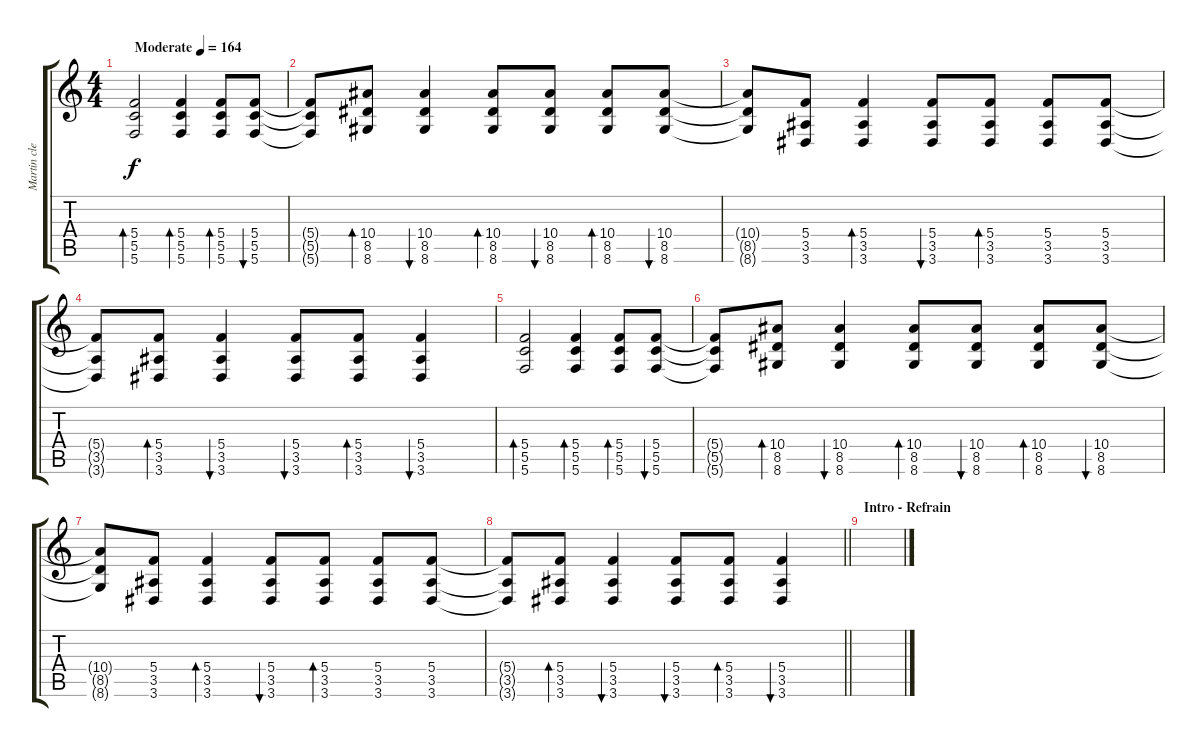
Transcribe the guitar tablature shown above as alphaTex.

\track ("Martin clean" "Martin cle") {instrument acousticguitarsteel}
\staff {score tabs}
\tuning (D4 A3 F3 C3 G2 C2) {hide}
\ts (4 4)
\tempo (164 "Moderate")
\clef g2
\ks c
(5.4 5.5 5.6).2{bd 120 dy f instrument acousticguitarsteel} (5.4 5.5 5.6).4{bd 120} (5.4 5.5 5.6).8{bd 120} (5.4 5.5 5.6).8{bu 120} |
(5.4{t} 5.5{t} 5.6{t}).8 (10.4 8.5 8.6).8{bd 120} (10.4 8.5 8.6).4{bu 120} (10.4 8.5 8.6).8{bd 120} (10.4 8.5 8.6).8{bu 120} (10.4 8.5 8.6).8{bd 120} (10.4 8.5 8.6).8{bu 120} |
(10.4{t} 8.5{t} 8.6{t}).8 (5.4 3.5 3.6).8 (5.4 3.5 3.6).4{bd 120} (5.4 3.5 3.6).8{bu 120} (5.4 3.5 3.6).8{bd 120} (5.4 3.5 3.6).8 (5.4 3.5 3.6).8 |
(5.4{t} 3.5{t} 3.6{t}).8 (5.4 3.5 3.6).8{bd 120} (5.4 3.5 3.6).4{bu 120} (5.4 3.5 3.6).8{bu 120} (5.4 3.5 3.6).8{bd 120} (5.4 3.5 3.6).4{bu 120} |
(5.4 5.5 5.6).2{bd 120} (5.4 5.5 5.6).4{bd 120} (5.4 5.5 5.6).8{bd 120} (5.4 5.5 5.6).8{bu 120} |
(5.4{t} 5.5{t} 5.6{t}).8 (10.4 8.5 8.6).8{bd 120} (10.4 8.5 8.6).4{bu 120} (10.4 8.5 8.6).8{bd 120} (10.4 8.5 8.6).8{bu 120} (10.4 8.5 8.6).8{bd 120} (10.4 8.5 8.6).8{bu 120} |
(10.4{t} 8.5{t} 8.6{t}).8 (5.4 3.5 3.6).8 (5.4 3.5 3.6).4{bd 120} (5.4 3.5 3.6).8{bu 120} (5.4 3.5 3.6).8{bd 120} (5.4 3.5 3.6).8 (5.4 3.5 3.6).8 |
\barLineRight lightlight
(5.4{t} 3.5{t} 3.6{t}).8 (5.4 3.5 3.6).8{bd 120} (5.4 3.5 3.6).4{bu 120} (5.4 3.5 3.6).8{bu 120} (5.4 3.5 3.6).8{bd 120} (5.4 3.5 3.6).4{bu 120} |
\section ("" "Intro - Refrain")
